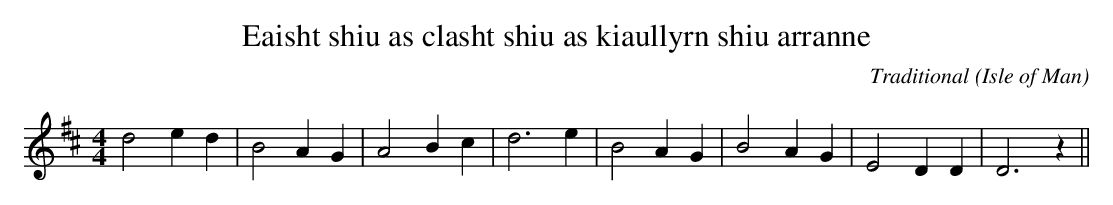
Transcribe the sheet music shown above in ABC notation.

X:1
T:Eaisht shiu as clasht shiu as kiaullyrn shiu arranne
C:Traditional
O:Isle of Man
M:4/4
L:1/4
K:D
d2 ed|B2 AG|A2 Bc|d3 e|B2 AG|B2 AG|E2 DD|D3z||
